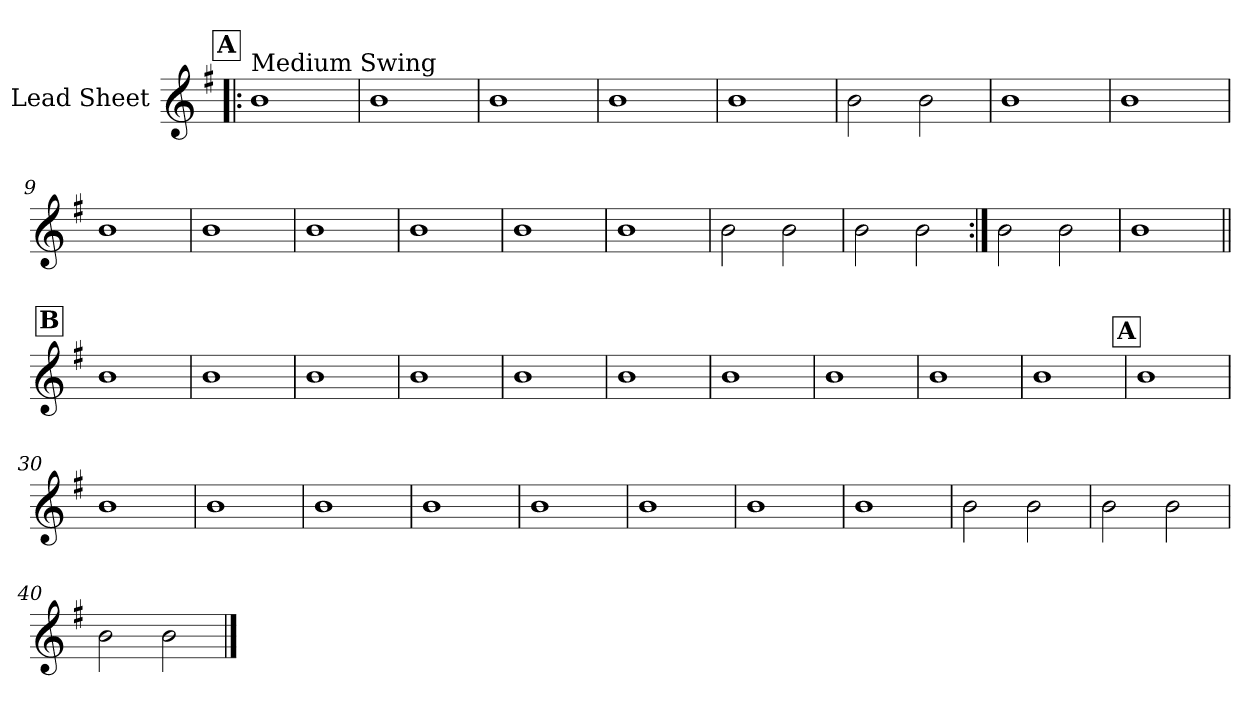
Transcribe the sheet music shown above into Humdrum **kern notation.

**kern
*part1
*staff1
*I"Lead Sheet
*clefG2
*k[f#]
*G:
!!LO:REH:place=s1:a:fs=14:t=A
=1!|:
!LO:TX:a:t=Medium Swing
1b
=2
1b
=3
1b
=4
1b
!!LO:LB:g=z
=5
1b
=6
2b\
2b\
=7
1b
=8
1b
!!LO:LB:g=z
=9
1b
=10
1b
=11
1b
=12
1b
!!LO:LB:g=z
=13
1b
=14
1b
=15
2b\
2b\
=16
2b\
2b\
!!LO:LB:g=z
=17:|!
2b\
2b\
=18
1b
!!LO:LB:g=z
!!LO:REH:place=s1:a:fs=14:t=B
=19||
1b
=20
1b
=21
1b
=22
1b
!!LO:LB:g=z
=23
1b
=24
1b
=25
1b
=26
1b
!!LO:LB:g=z
=27
1b
=28
1b
!!LO:REH:place=s1:a:fs=14:t=A
=29
1b
=30
1b
!!LO:LB:g=z
=31
1b
=32
1b
=33
1b
=34
1b
!!LO:LB:g=z
=35
1b
=36
1b
=37
1b
=38
2b\
2b\
!!LO:PB:g=z
=39
2b\
2b\
=40
2b\
2b\
==
*-
